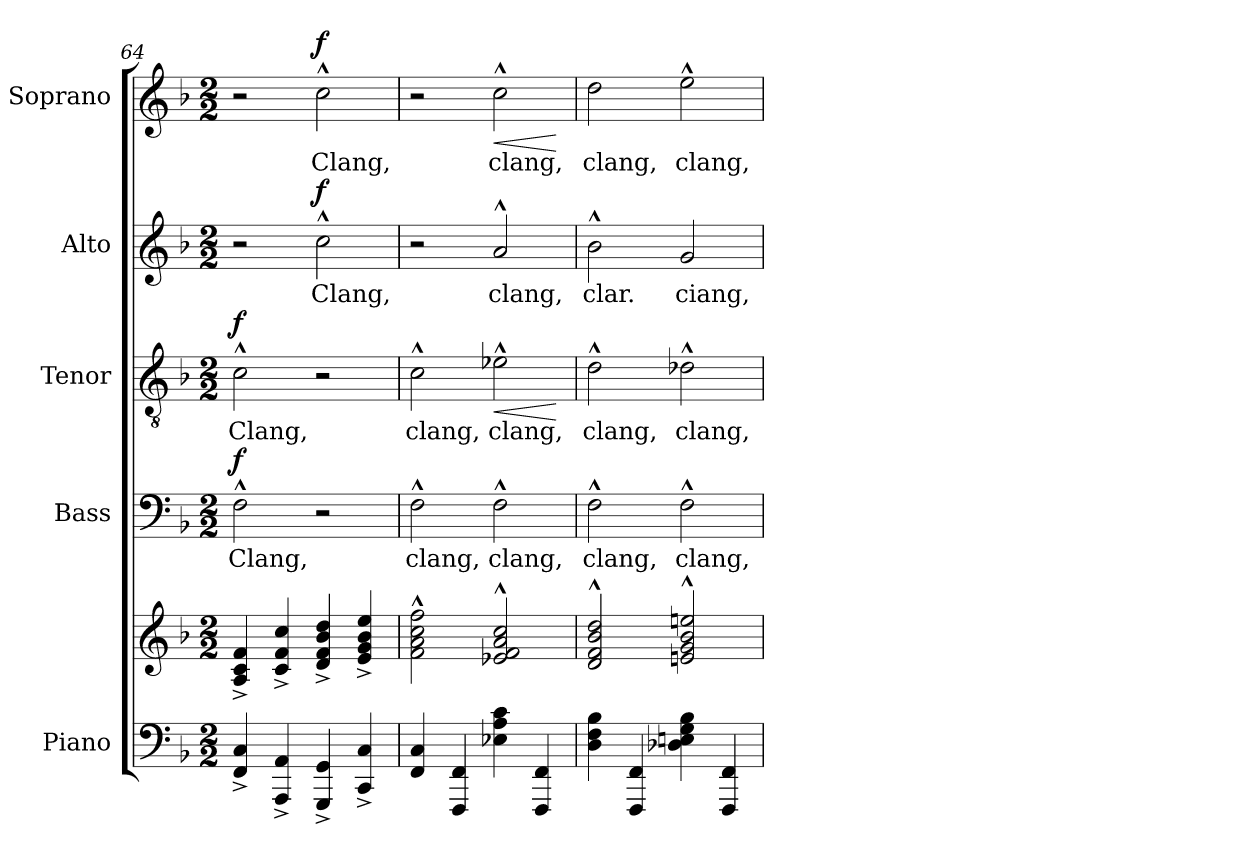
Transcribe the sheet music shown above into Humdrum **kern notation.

**kern	**kern	**kern	**text	**dynam	**kern	**text	**dynam	**kern	**text	**dynam	**kern	**text	**dynam
*part5	*part5	*part4	*part4	*part4	*part3	*part3	*part3	*part2	*part2	*part2	*part1	*part1	*part1
*staff6	*staff5	*staff4	*staff4	*staff4	*staff3	*staff3	*staff3	*staff2	*staff2	*staff2	*staff1	*staff1	*staff1
*I"Piano	*	*I"Bass	*	*	*I"Tenor	*	*	*I"Alto	*	*	*I"Soprano	*	*
*I'Pno.	*	*I'B.	*	*	*I'T.	*	*	*I'A.	*	*	*I'S.	*	*
!!LO:LB:g=z
*clefF4	*clefG2	*clefF4	*	*	*clefGv2	*	*	*clefG2	*	*	*clefG2	*	*
*	*	*	*	*	*ITrd7c12	*	*	*	*	*	*	*	*
*k[b-]	*k[b-]	*k[b-]	*	*	*k[b-]	*	*	*k[b-]	*	*	*k[b-]	*	*
*F:	*F:	*F:	*	*	*F:	*	*	*F:	*	*	*F:	*	*
*M2/2	*M2/2	*M2/2	*	*	*M2/2	*	*	*M2/2	*	*	*M2/2	*	*
=64	=64	=64	=64	=64	=64	=64	=64	=64	=64	=64	=64	=64	=64
!	!	!	!LO:LY:b:color=#000000	!	!	!	!	!	!	!	!	!	!
!	!	!	!	!	!	!LO:LY:b:color=#000000	!	!	!	!	!	!	!
4FFi/^ 4Ci^	4Ai/^ 4ci^ 4fi^	2F^^i\	Clang,	f	2C^^i\	Clang,	f	2r	.	.	2r	.	.
4AAAi/^ 4AAi^	4ci/^ 4fi^ 4cci^	.	.	.	.	.	.	.	.	.	.	.	.
!	!	!	!	!	!	!	!	!	!LO:LY:b:color=#000000	!	!	!	!
!	!	!	!	!	!	!	!	!	!	!	!	!LO:LY:b:color=#000000	!
4GGGi/^ 4GGi^	4di/^ 4fi^ 4b-i^ 4ddi^	2r	.	.	2r	.	.	2cc^^i\	Clang,	f	2cc^^i\	Clang,	f
4CCi/^ 4Ci^	4ei/^ 4gi^ 4b-i^ 4eei^	.	.	.	.	.	.	.	.	.	.	.	.
=65	=65	=65	=65	=65	=65	=65	=65	=65	=65	=65	=65	=65	=65
!	!	!	!LO:LY:b:color=#000000	!	!	!	!	!	!	!	!	!	!
!	!	!	!	!	!	!LO:LY:b:color=#000000	!	!	!	!	!	!	!
4FFi/ 4Ci	2fi\^^ 2ai^^ 2cci^^ 2ffi^^	2F^^i\	clang,	.	2C^^i\	clang,	.	2r	.	.	2r	.	.
4FFFi/ 4FFi	.	.	.	.	.	.	.	.	.	.	.	.	.
!	!	!	!LO:LY:b:color=#000000	!	!	!	!	!	!	!	!	!	!
!	!	!	!	!	!	!LO:LY:b:color=#000000	!LO:HP:b	!	!	!	!	!	!
!	!	!	!	!	!	!	!	!	!LO:LY:b:color=#000000	!	!	!	!
!	!	!	!	!	!	!	!	!	!	!	!	!LO:LY:b:color=#000000	!LO:HP:b
4E-Xi\ 4Ai 4ci	2e-Xi/^^ 2fi^^ 2ai^^ 2cci^^	2F^^i\	clang,	.	2E-X^^i\	clang,	<	2a^^i/	clang,	.	2cc^^i\	clang,	<
4FFFi/ 4FFi	.	.	.	.	.	.	.	.	.	.	.	.	.
.	.	.	.	.	.	.	[	.	.	.	.	.	[
=66	=66	=66	=66	=66	=66	=66	=66	=66	=66	=66	=66	=66	=66
!	!	!	!LO:LY:b:color=#000000	!	!	!	!	!	!	!	!	!	!
!	!	!	!	!	!	!LO:LY:b:color=#000000	!	!	!	!	!	!	!
!	!	!	!	!	!	!	!	!	!LO:LY:b:color=#000000	!	!	!	!
!	!	!	!	!	!	!	!	!	!	!	!	!LO:LY:b:color=#000000	!
4Di\ 4Fi 4B-i	2di/^^ 2fi^^ 2b-i^^ 2ddi^^	2F^^i\	clang,	.	2D^^i\	clang,	.	2b-^^i\	clar.	.	2ddi\	clang,	.
4FFFi/ 4FFi	.	.	.	.	.	.	.	.	.	.	.	.	.
!	!	!	!LO:LY:b:color=#000000	!	!	!	!	!	!	!	!	!	!
!	!	!	!	!	!	!LO:LY:b:color=#000000	!	!	!	!	!	!	!
!	!	!	!	!	!	!	!	!	!LO:LY:b:color=#000000	!	!	!	!
!	!	!	!	!	!	!	!	!	!	!	!	!LO:LY:b:color=#000000	!
4D-Xi\ 4Eni 4Gi 4B-i	2eni/^^ 2gi^^ 2b-i^^ 2eeni^^	2F^^i\	clang,	.	2D-X^^i\	clang,	.	2gi/	ciang,	.	2ee^^i\	clang,	.
4FFFi/ 4FFi	.	.	.	.	.	.	.	.	.	.	.	.	.
=	=	=	=	=	=	=	=	=	=	=	=	=	=
*-	*-	*-	*-	*-	*-	*-	*-	*-	*-	*-	*-	*-	*-
